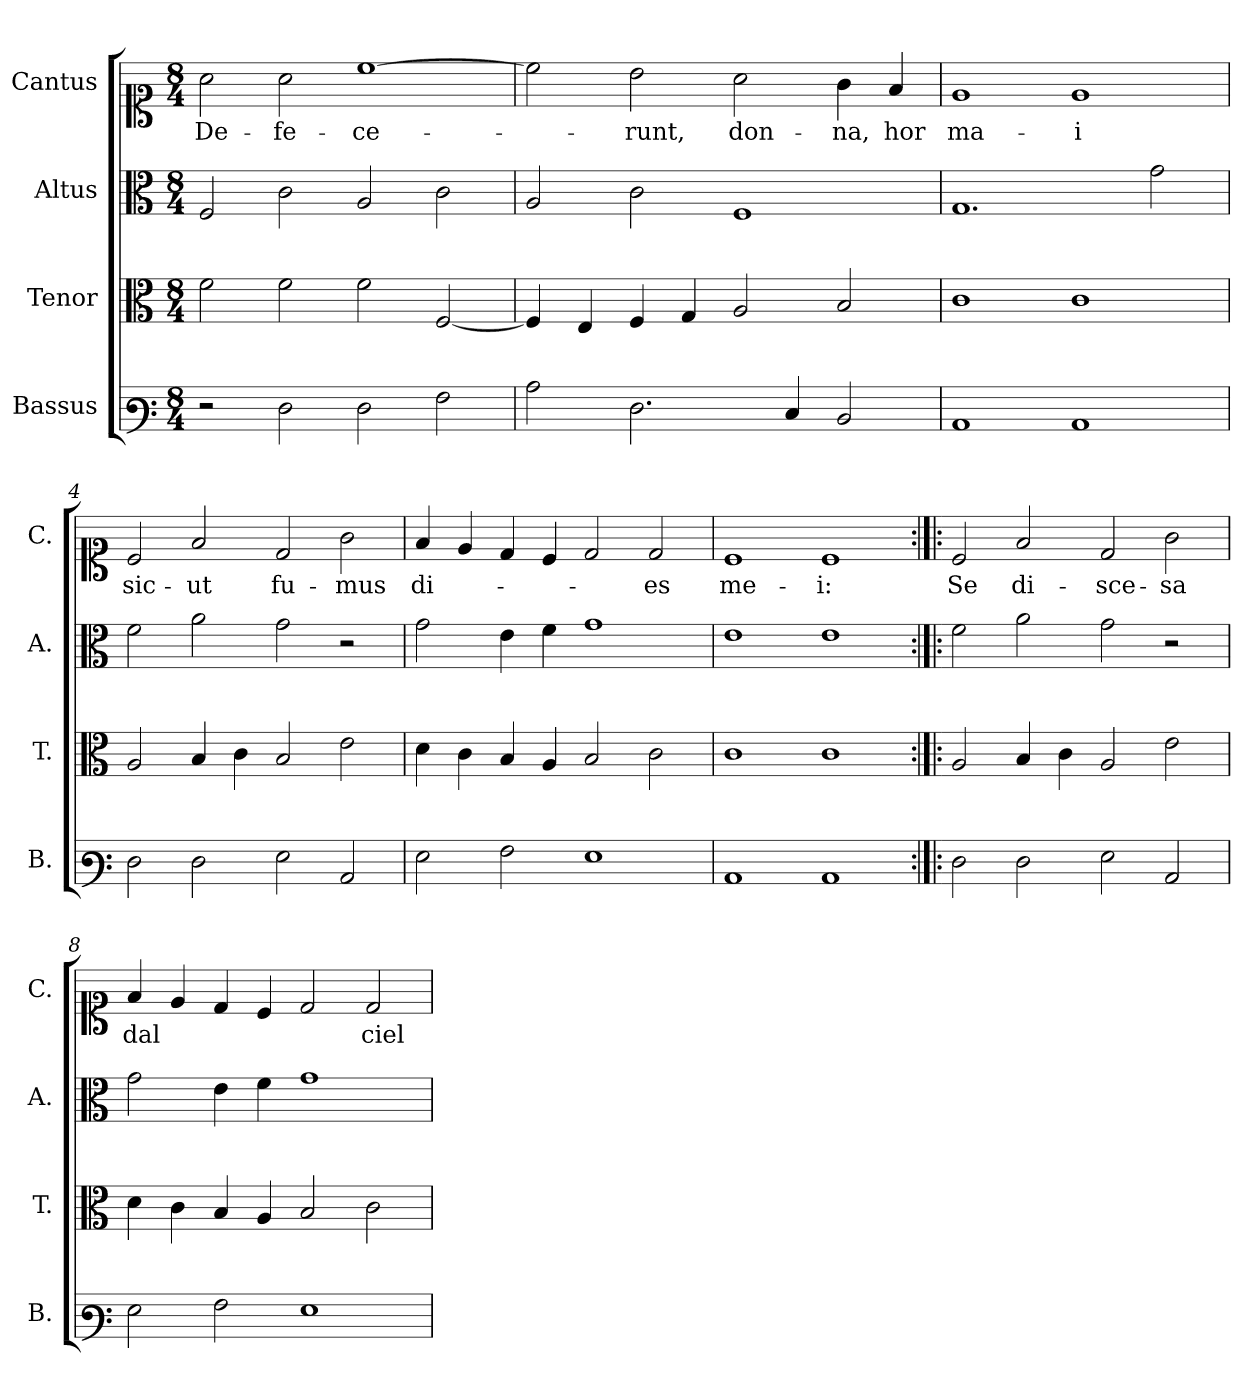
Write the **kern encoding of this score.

**kern	**kern	**kern	**kern	**text
*part4	*part3	*part2	*part1	*part1
*staff4	*staff3	*staff2	*staff1	*staff1
*I"Bassus	*I"Tenor	*I"Altus	*I"Cantus	*
*I'B.	*I'T.	*I'A.	*I'C.	*
*clefF3	*clefC3	*clefC3	*clefC1	*
*k[]	*k[]	*k[]	*k[]	*
*M8/4	*M8/4	*M8/4	*M8/4	*
=1	=1	=1	=1	=1
!	!	!	!	!LO:LY:b
2r	2f\	2F/	2a\	De-
!	!	!	!	!LO:LY:b
2F\	2f\	2c\	2a\	-fe-
!	!	!	!	!LO:LY:b
2F\	2f\	2A/	[1cc	-ce-
2A\	[2F/	2c\	.	.
=2	=2	=2	=2	=2
2c\	4F/]	2A/	2cc\]	.
.	4E/	.	.	.
!	!	!	!	!LO:LY:b
2.F\	4F/	2c\	2b\	-runt,
.	4G/	.	.	.
!	!	!	!	!LO:LY:b
.	2A/	1F	2a\	don-
4E/	.	.	.	.
!	!	!	!	!LO:LY:b
2D/	2B/	.	4g\	-na,
!	!	!	!	!LO:LY:b
.	.	.	4f/	hor
=3	=3	=3	=3	=3
!	!	!	!	!LO:LY:b
1C	1c	1.G	1e	ma-
!	!	!	!	!LO:LY:b
1C	1c	.	1e	-i
.	.	2g\	.	.
=4	=4	=4	=4	=4
!	!	!	!	!LO:LY:b
2F\	2A/	2f\	2c/	sic-
!	!	!	!	!LO:LY:b
2F\	4B/	2a\	2f/	-ut
.	4c\	.	.	.
!	!	!	!	!LO:LY:b
2G\	2B/	2g\	2d/	fu-
!	!	!	!	!LO:LY:b
2C/	2e\	2r	2g\	-mus
=5	=5	=5	=5	=5
!	!	!	!	!LO:LY:b
2G\	4d\	2g\	4f/	di-
.	4c\	.	4e/	.
2A\	4B/	4e\	4d/	.
.	4A/	4f\	4c/	.
1G	2B/	1g	2d/	.
!	!	!	!	!LO:LY:b
.	2c\	.	2d/	-es
!!LO:LB:g=z
=6	=6	=6	=6	=6
!	!	!	!	!LO:LY:b
1C	1c	1e	1c	me-
!	!	!	!	!LO:LY:b
1C	1c	1e	1c	-i:
=7:|!|:	=7:|!|:	=7:|!|:	=7:|!|:	=7:|!|:
!	!	!	!	!LO:LY:b
2F\	2A/	2f\	2c/	Se
!	!	!	!	!LO:LY:b
2F\	4B/	2a\	2f/	di-
.	4c\	.	.	.
!	!	!	!	!LO:LY:b
2G\	2A/	2g\	2d/	-sce-
!	!	!	!	!LO:LY:b
2C/	2e\	2r	2g\	-sa
=8	=8	=8	=8	=8
!	!	!	!	!LO:LY:b
2G\	4d\	2g\	4f/	-dal
.	4c\	.	4e/	.
2A\	4B/	4e\	4d/	.
.	4A/	4f\	4c/	.
1G	2B/	1g	2d/	.
!	!	!	!	!LO:LY:b
.	2c\	.	2d/	ciel
=	=	=	=	=
*-	*-	*-	*-	*-
